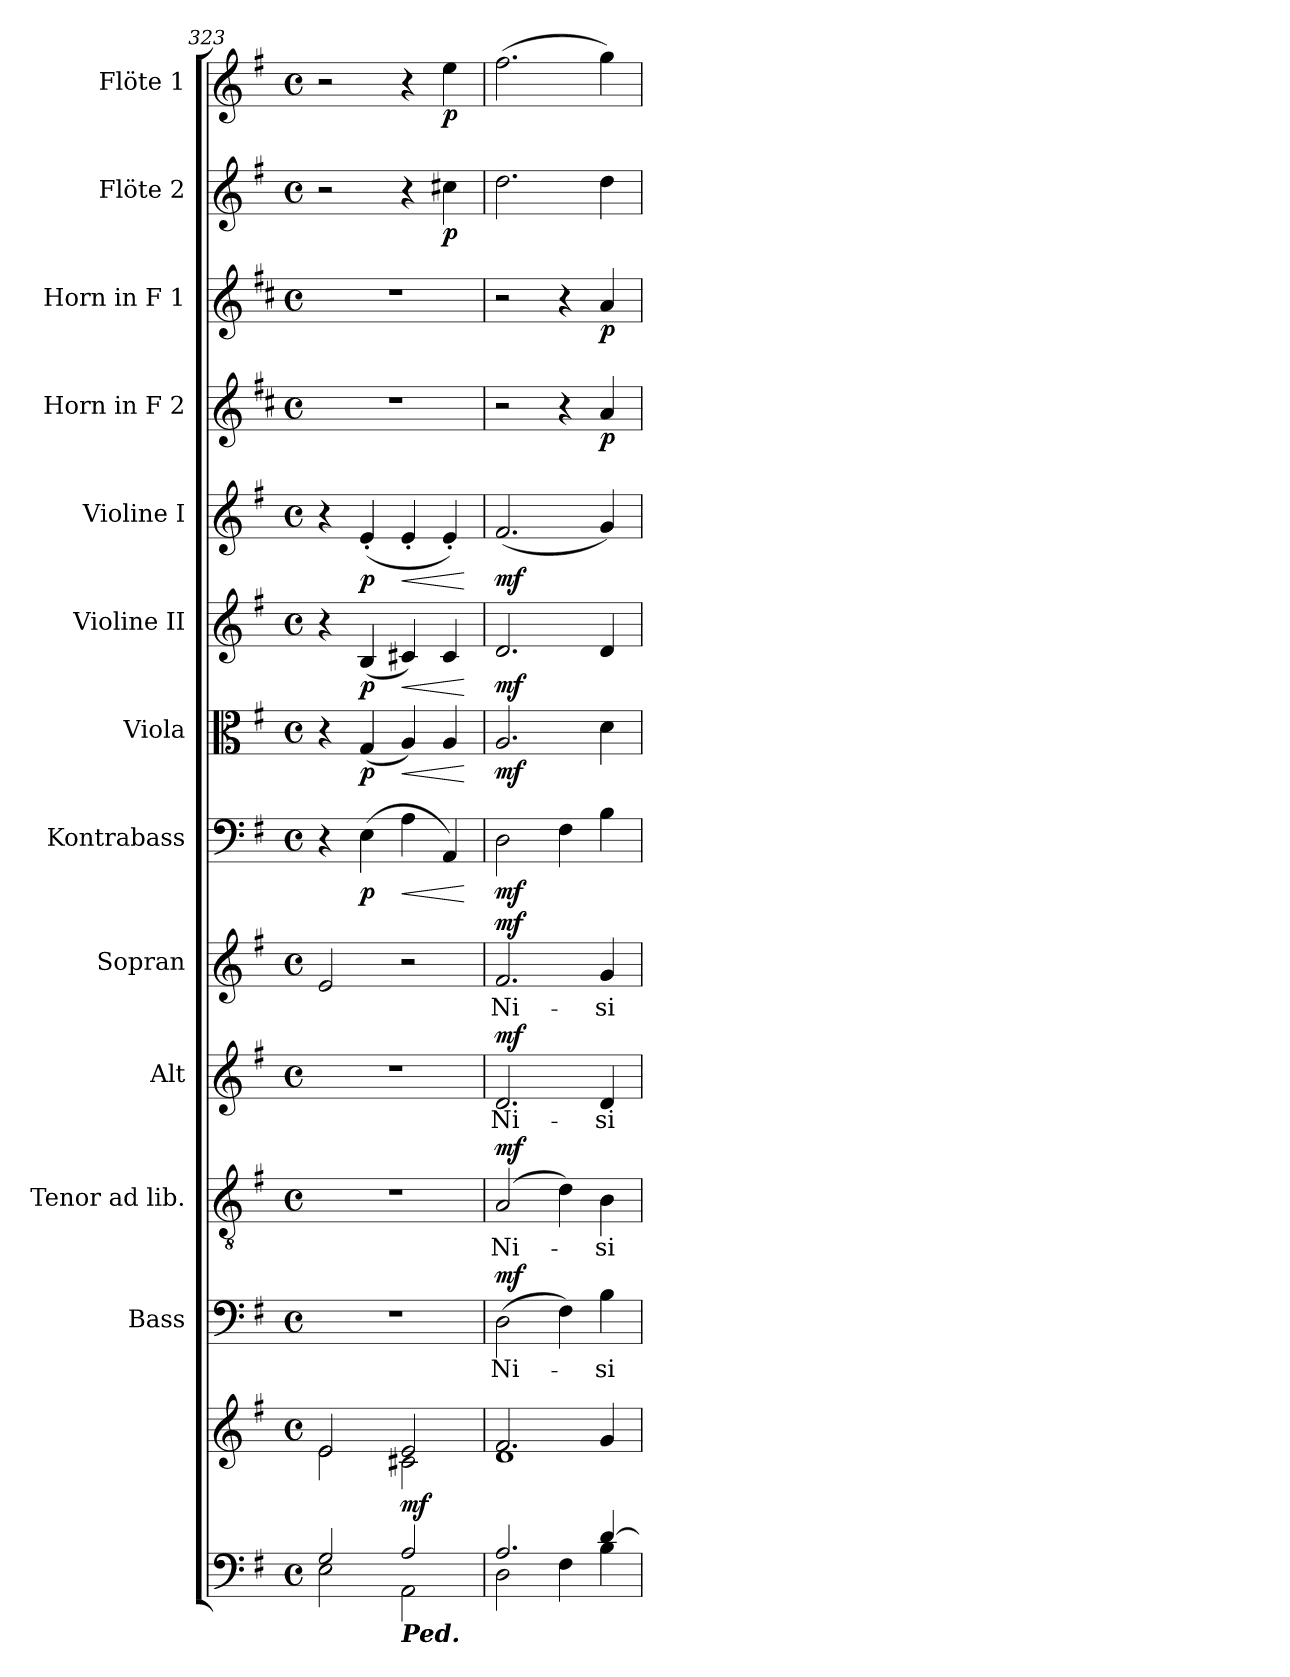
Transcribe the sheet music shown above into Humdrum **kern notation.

**kern	**kern	**dynam	**kern	**text	**dynam	**kern	**text	**dynam	**kern	**text	**dynam	**kern	**text	**dynam	**kern	**dynam	**kern	**dynam	**kern	**dynam	**kern	**dynam	**kern	**dynam	**kern	**dynam	**kern	**dynam	**kern	**dynam
*part13	*part13	*part13	*part12	*part12	*part12	*part11	*part11	*part11	*part10	*part10	*part10	*part9	*part9	*part9	*part8	*part8	*part7	*part7	*part6	*part6	*part5	*part5	*part4	*part4	*part3	*part3	*part2	*part2	*part1	*part1
*staff14	*staff13	*staff13/14	*staff12	*staff12	*staff12	*staff11	*staff11	*staff11	*staff10	*staff10	*staff10	*staff9	*staff9	*staff9	*staff8	*staff8	*staff7	*staff7	*staff6	*staff6	*staff5	*staff5	*staff4	*staff4	*staff3	*staff3	*staff2	*staff2	*staff1	*staff1
*	*	*	*I"Bass	*	*	*I"Tenor ad lib.	*	*	*I"Alt	*	*	*I"Sopran	*	*	*I"Kontrabass	*	*I"Viola	*	*I"Violine II	*	*I"Violine I	*	*I"Horn in F 2	*	*I"Horn in F 1	*	*I"Flöte 2	*	*I"Flöte 1	*
*	*	*	*I'B.	*	*	*I'T.	*	*	*I'A.	*	*	*I'S.	*	*	*I'Kb.	*	*I'Vla.	*	*I'Vl. II	*	*I'Vl. I	*	*	*	*	*	*I'Fl. 2	*	*I'Fl. 1	*
*clefF4	*clefG2	*	*clefF4	*	*	*clefGv2	*	*	*clefG2	*	*	*clefG2	*	*	*clefF4	*	*clefC3	*	*clefG2	*	*clefG2	*	*clefG2	*	*clefG2	*	*clefG2	*	*clefG2	*
*	*	*	*	*	*	*	*	*	*	*	*	*	*	*	*ITrd7c12	*	*	*	*	*	*	*	*ITrd4c7	*	*ITrd4c7	*	*	*	*	*
*k[f#]	*k[f#]	*	*k[f#]	*	*	*k[f#]	*	*	*k[f#]	*	*	*k[f#]	*	*	*k[f#]	*	*k[f#]	*	*k[f#]	*	*k[f#]	*	*k[f#]	*	*k[f#]	*	*k[f#]	*	*k[f#]	*
*G:	*G:	*	*G:	*	*	*G:	*	*	*G:	*	*	*G:	*	*	*G:	*	*G:	*	*G:	*	*G:	*	*G:	*	*G:	*	*G:	*	*G:	*
*M4/4	*M4/4	*	*M4/4	*	*	*M4/4	*	*	*M4/4	*	*	*M4/4	*	*	*M4/4	*	*M4/4	*	*M4/4	*	*M4/4	*	*M4/4	*	*M4/4	*	*M4/4	*	*M4/4	*
*met(c)	*met(c)	*	*met(c)	*	*	*met(c)	*	*	*met(c)	*	*	*met(c)	*	*	*met(c)	*	*met(c)	*	*met(c)	*	*met(c)	*	*met(c)	*	*met(c)	*	*met(c)	*	*met(c)	*
=323	=323	=323	=323	=323	=323	=323	=323	=323	=323	=323	=323	=323	=323	=323	=323	=323	=323	=323	=323	=323	=323	=323	=323	=323	=323	=323	=323	=323	=323	=323
*^	*^	*	*	*	*	*	*	*	*	*	*	*	*	*	*	*	*	*	*	*	*	*	*	*	*	*	*	*	*	*
2G/	2E\	2e/	2e\	.	1r	.	.	1r	.	.	1r	.	.	2e/	.	.	4r	.	4r	.	4r	.	4r	.	1r	.	1r	.	2r	.	2r	.
!	!	!	!	!	!	!	!	!	!	!	!	!	!	!	!	!	!	!LO:DY:b	!	!LO:DY:b	!	!LO:DY:b	!	!LO:DY:b	!	!	!	!	!	!	!	!
.	.	.	.	.	.	.	.	.	.	.	.	.	.	.	.	.	(>4EE\	p	(<4G/	p	(<4B/	p	(<4e'</	p	.	.	.	.	.	.	.	.
!LO:TX:b:Bi:t=Ped.	!	!	!	!	!	!	!	!	!	!	!	!	!	!	!	!	!	!	!	!	!	!	!	!	!	!	!	!	!	!	!	!
!	!	!	!	!LO:DY:b	!	!	!	!	!	!	!	!	!	!	!	!	!	!LO:HP:b	!	!LO:HP:b	!	!LO:HP:b	!	!LO:HP:b	!	!	!	!	!	!	!	!
2A/	2AA\	2e/	2c#X\	mf	.	.	.	.	.	.	.	.	.	2r	.	.	4AA\	<	4A/)	<	4c#X/)	<	4e'</	<	.	.	.	.	4r	.	4r	.
!	!	!	!	!	!	!	!	!	!	!	!	!	!	!	!	!	!	!	!	!	!	!	!	!	!	!	!	!	!	!LO:DY:b	!	!LO:DY:b
.	.	.	.	.	.	.	.	.	.	.	.	.	.	.	.	.	4AAA/)	.	4A/	.	4c#/	.	4e'</)	.	.	.	.	.	4cc#X\	p	4ee\	p
*v	*v	*	*	*	*	*	*	*	*	*	*	*	*	*	*	*	*	*	*	*	*	*	*	*	*	*	*	*	*	*	*	*
*	*v	*v	*	*	*	*	*	*	*	*	*	*	*	*	*	*	*	*	*	*	*	*	*	*	*	*	*	*	*	*	*
.	.	.	.	.	.	.	.	.	.	.	.	.	.	.	.	[	.	[	.	[	.	[	.	.	.	.	.	.	.	.
=324	=324	=324	=324	=324	=324	=324	=324	=324	=324	=324	=324	=324	=324	=324	=324	=324	=324	=324	=324	=324	=324	=324	=324	=324	=324	=324	=324	=324	=324	=324
*^	*^	*	*	*	*	*	*	*	*	*	*	*	*	*	*	*	*	*	*	*	*	*	*	*	*	*	*	*	*	*
!	!	!	!	!	!	!LO:LY:b	!LO:DY:a	!	!LO:LY:b	!LO:DY:a	!	!LO:LY:b	!LO:DY:a	!	!LO:LY:b	!LO:DY:a	!	!LO:DY:b	!	!LO:DY:b	!	!LO:DY:b	!	!LO:DY:b	!	!	!	!	!	!	!	!
2.A/	2D\	2.f#/	1d	.	(>2D\	Ni-	mf	(2A/	Ni-	mf	2.d/	Ni-	mf	2.f#/	Ni-	mf	2DD\	mf	2.A/	mf	2.d/	mf	(<2.f#/	mf	2r	.	2r	.	2.dd\	.	(>2.ff#\	.
.	4F#\	.	.	.	4F#\)	.	.	4d\)	.	.	.	.	.	.	.	.	4FF#\	.	.	.	.	.	.	.	4r	.	4r	.	.	.	.	.
!	!	!	!	!	!	!LO:LY:b	!	!	!LO:LY:b	!	!	!LO:LY:b	!	!	!LO:LY:b	!	!	!	!	!	!	!	!	!	!	!LO:DY:b	!	!LO:DY:b	!	!	!	!
[>4d/	4B\	4g/	.	.	4B\	-si	.	4B\	-si	.	4d/	-si	.	4g/	-si	.	4BB\	.	4d\	.	4d/	.	4g/)	.	4d/	p	4d/	p	4dd\	.	4gg\)	.
*v	*v	*	*	*	*	*	*	*	*	*	*	*	*	*	*	*	*	*	*	*	*	*	*	*	*	*	*	*	*	*	*	*
*	*v	*v	*	*	*	*	*	*	*	*	*	*	*	*	*	*	*	*	*	*	*	*	*	*	*	*	*	*	*	*	*
=	=	=	=	=	=	=	=	=	=	=	=	=	=	=	=	=	=	=	=	=	=	=	=	=	=	=	=	=	=	=
*-	*-	*-	*-	*-	*-	*-	*-	*-	*-	*-	*-	*-	*-	*-	*-	*-	*-	*-	*-	*-	*-	*-	*-	*-	*-	*-	*-	*-	*-	*-
